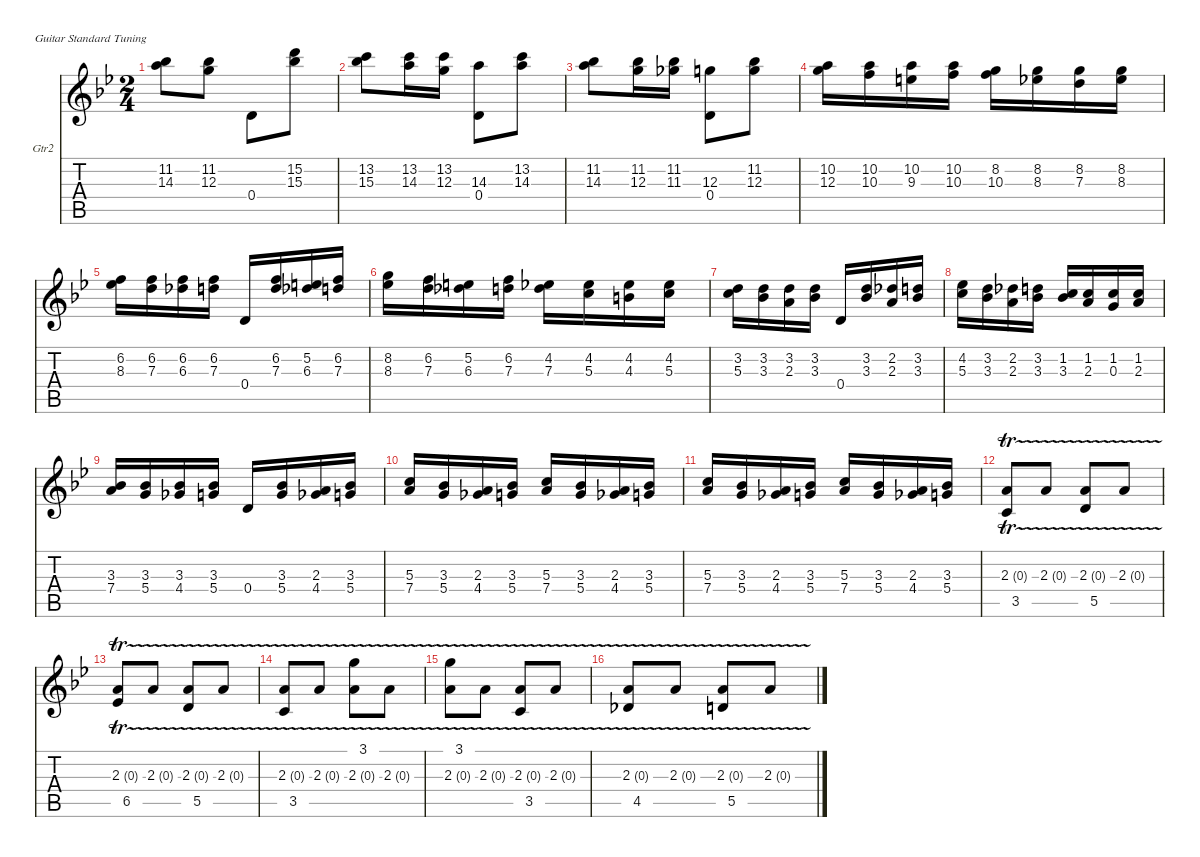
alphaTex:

\defaultSystemsLayout 4
\hideDynamics
\bracketExtendMode nobrackets
\firstSystemTrackNameOrientation horizontal
\otherSystemsTrackNameOrientation horizontal
\track ("Electric Guitar 2" "Gtr2") {instrument distortionguitar}
\staff {score tabs}
\tuning (E4 B3 G3 D3 A2 E2)
\ts (2 4)
\tempo (150 hide)
\clef g2
\ks gminor
(14.3 11.2).8{dy f} (12.3 11.2).8 0.4.8 (15.3 15.2).8 |
(15.3 13.2).8 (14.3 13.2).16 (12.3 13.2).16{beam split} (0.4 14.3).8 (14.3 13.2).8 |
(14.3 11.2).8 (12.3 11.2).16 (11.3 11.2).16{beam split} (0.4 12.3).8 (12.3 11.2).8 |
(10.2 12.3).16 (10.2 10.3).16 (10.2 9.3).16 (10.2 10.3).16{beam split} (8.2 10.3).16 (8.2 8.3).16 (8.2 7.3).16 (8.2 8.3).16 |
(6.2 8.3).16 (6.2 7.3).16 (6.2 6.3).16 (6.2 7.3).16{beam split} 0.4.16 (7.3 6.2).16 (6.3 5.2).16 (7.3 6.2).16 |
(8.3 8.2).16 (7.3 6.2).16 (6.3 5.2).16 (7.3 6.2).16{beam split} (7.3 4.2).16 (5.3 4.2).16 (4.3 4.2).16 (5.3 4.2).16 |
(3.2 5.3).16 (3.2 3.3).16 (3.2 2.3).16 (3.2 3.3).16{beam split} 0.4.16 (3.3 3.2).16 (2.3 2.2).16 (3.3 3.2).16 |
(5.3 4.2).16 (3.3 3.2).16 (2.3 2.2).16 (3.3 3.2).16{beam split} (1.2 3.3).16 (1.2 2.3).16 (1.2 0.3).16 (1.2 2.3).16 |
(3.3 7.4).16 (3.3 5.4).16 (3.3 4.4).16 (3.3 5.4).16{beam split} 0.4.16 (5.4 3.3).16 (4.4 2.3).16 (5.4 3.3).16 |
(7.4 5.3).16 (5.4 3.3).16 (4.4 2.3).16 (5.4 3.3).16{beam split} (7.4 5.3).16 (5.4 3.3).16 (4.4 2.3).16 (5.4 3.3).16 |
(7.4 5.3).16 (5.4 3.3).16 (4.4 2.3).16 (5.4 3.3).16{beam split} (7.4 5.3).16 (5.4 3.3).16 (4.4 2.3).16 (5.4 3.3).16 |
(3.5 2.3{tr (0 16)}).8 2.3{tr (0 16)}.8 (5.5 2.3{tr (0 16)}).8 2.3{tr (0 16)}.8 |
(6.5 2.3{tr (0 16)}).8 2.3{tr (0 16)}.8 (5.5 2.3{tr (0 16)}).8 2.3{tr (0 16)}.8 |
(3.5 2.3{tr (0 16)}).8 2.3{tr (0 16)}.8 (3.1 2.3{tr (0 16)}).8 2.3{tr (0 16)}.8 |
(2.3{tr (0 16)} 3.1).8 2.3{tr (0 16)}.8 (3.5 2.3{tr (0 16)}).8 2.3{tr (0 16)}.8 |
(2.3{tr (0 16)} 4.5).8 2.3{tr (0 16)}.8 (2.3{tr (0 16)} 5.5).8 2.3{tr (0 16)}.8
